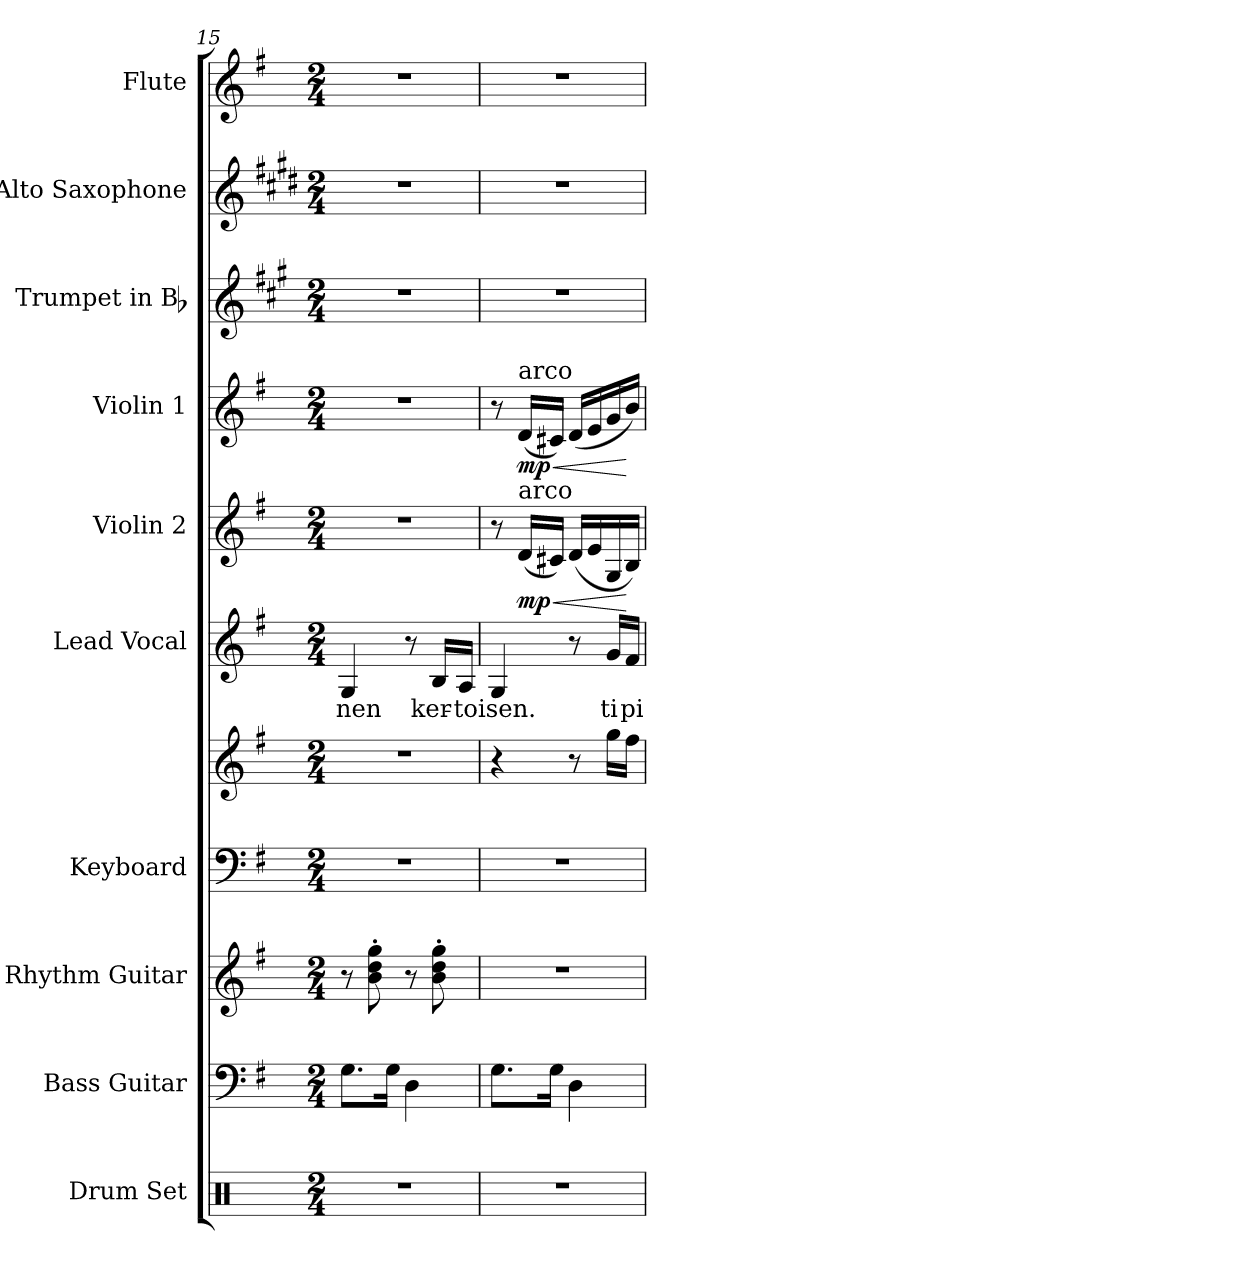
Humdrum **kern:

**kern	**kern	**kern	**kern	**kern	**kern	**text	**kern	**dynam	**kern	**dynam	**kern	**kern	**kern
*part10	*part9	*part8	*part7	*part7	*part6	*part6	*part5	*part5	*part4	*part4	*part3	*part2	*part1
*staff11	*staff10	*staff9	*staff8	*staff7	*staff6	*staff6	*staff5	*staff5	*staff4	*staff4	*staff3	*staff2	*staff1
*I"Drum Set	*I"Bass Guitar	*I"Rhythm Guitar	*I"Keyboard	*	*I"Lead Vocal	*	*I"Violin 2	*	*I"Violin 1	*	*I"Trumpet in Bb	*I"Alto Saxophone	*I"Flute
*I'Dr.	*I'Bass	*I'Rhy.	*I'Kbd.	*	*	*	*I'Vln. 2	*	*I'Vln. 1	*	*I'Tpt.	*I'Alto Sax.	*I'Fl.
*clefX	*clefF4	*clefG2	*clefF4	*clefG2	*clefG2	*	*clefG2	*	*clefG2	*	*clefG2	*clefG2	*clefG2
*	*ITrd7c12	*ITrd7c12	*	*	*	*	*	*	*	*	*ITrd1c2	*ITrd5c9	*
*k[]	*k[f#]	*k[f#]	*k[f#]	*k[f#]	*k[f#]	*	*k[f#]	*	*k[f#]	*	*k[f#]	*k[f#]	*k[f#]
*C:	*G:	*G:	*G:	*G:	*G:	*	*G:	*	*G:	*	*G:	*G:	*G:
*M2/4	*M2/4	*M2/4	*M2/4	*M2/4	*M2/4	*	*M2/4	*	*M2/4	*	*M2/4	*M2/4	*M2/4
=15	=15	=15	=15	=15	=15	=15	=15	=15	=15	=15	=15	=15	=15
!LO:N:vis=1	!	!	!LO:N:vis=1	!LO:N:vis=1	!	!	!	!	!	!	!	!	!
!	!	!	!	!	!	!LO:LY:b:color=#000000	!LO:N:vis=1	!	!LO:N:vis=1	!	!LO:N:vis=1	!LO:N:vis=1	!LO:N:vis=1
2r	8.GGi\L	8r	2r	2r	4Gi/	-nen	2r	.	2r	.	2r	2r	2r
.	.	8Bi\' 8di' 8gi'	.	.	.	.	.	.	.	.	.	.	.
.	16GGi\Jk	.	.	.	.	.	.	.	.	.	.	.	.
.	4DDi\	8r	.	.	8r	.	.	.	.	.	.	.	.
!	!	!	!	!	!	!LO:LY:b:color=#000000	!	!	!	!	!	!	!
.	.	8Bi\' 8di' 8gi'	.	.	16Bi/LL	ker-	.	.	.	.	.	.	.
!	!	!	!	!	!	!LO:LY:b:color=#000000	!	!	!	!	!	!	!
.	.	.	.	.	16Ai/JJ	-toi	.	.	.	.	.	.	.
=16	=16	=16	=16	=16	=16	=16	=16	=16	=16	=16	=16	=16	=16
!LO:N:vis=1	!	!LO:N:vis=1	!LO:N:vis=1	!	!	!	!	!	!	!	!	!	!
!	!	!	!	!	!	!LO:LY:b:color=#000000	!	!	!	!	!LO:N:vis=1	!LO:N:vis=1	!LO:N:vis=1
2r	8.GGi\L	2r	2r	4r	4Gi/	sen.	8r	.	8r	.	2r	2r	2r
!	!	!	!	!	!	!	!	!	!LO:TX:a:t=arco	!	!	!	!
!	!	!	!	!	!	!	!LO:TX:a:t=arco	!	!	!	!	!	!
!	!	!	!	!	!	!	!	!LO:HP:b	!	!LO:HP:b	!	!	!
.	.	.	.	.	.	.	(16di/LL	< mp	(16di/LL	< mp	.	.	.
.	16GGi\Jk	.	.	.	.	.	16c#Xi/JJ)	.	16c#Xi/JJ)	.	.	.	.
.	4DDi\	.	.	8r	8r	.	(16di/LL	.	(16di/LL	.	.	.	.
.	.	.	.	.	.	.	16ei/	.	16ei/	.	.	.	.
!	!	!	!	!	!	!LO:LY:b:color=#000000	!	!	!	!	!	!	!
.	.	.	.	16ggi\LL	16gi/LL	ti	16Gi/	.	16gi/	.	.	.	.
!	!	!	!	!	!	!LO:LY:b:color=#000000	!	!	!	!	!	!	!
.	.	.	.	16ff#i\JJ	16f#i/JJ	pi-	16Bi/JJ)	[	16bi/JJ)	[	.	.	.
=	=	=	=	=	=	=	=	=	=	=	=	=	=
*-	*-	*-	*-	*-	*-	*-	*-	*-	*-	*-	*-	*-	*-
